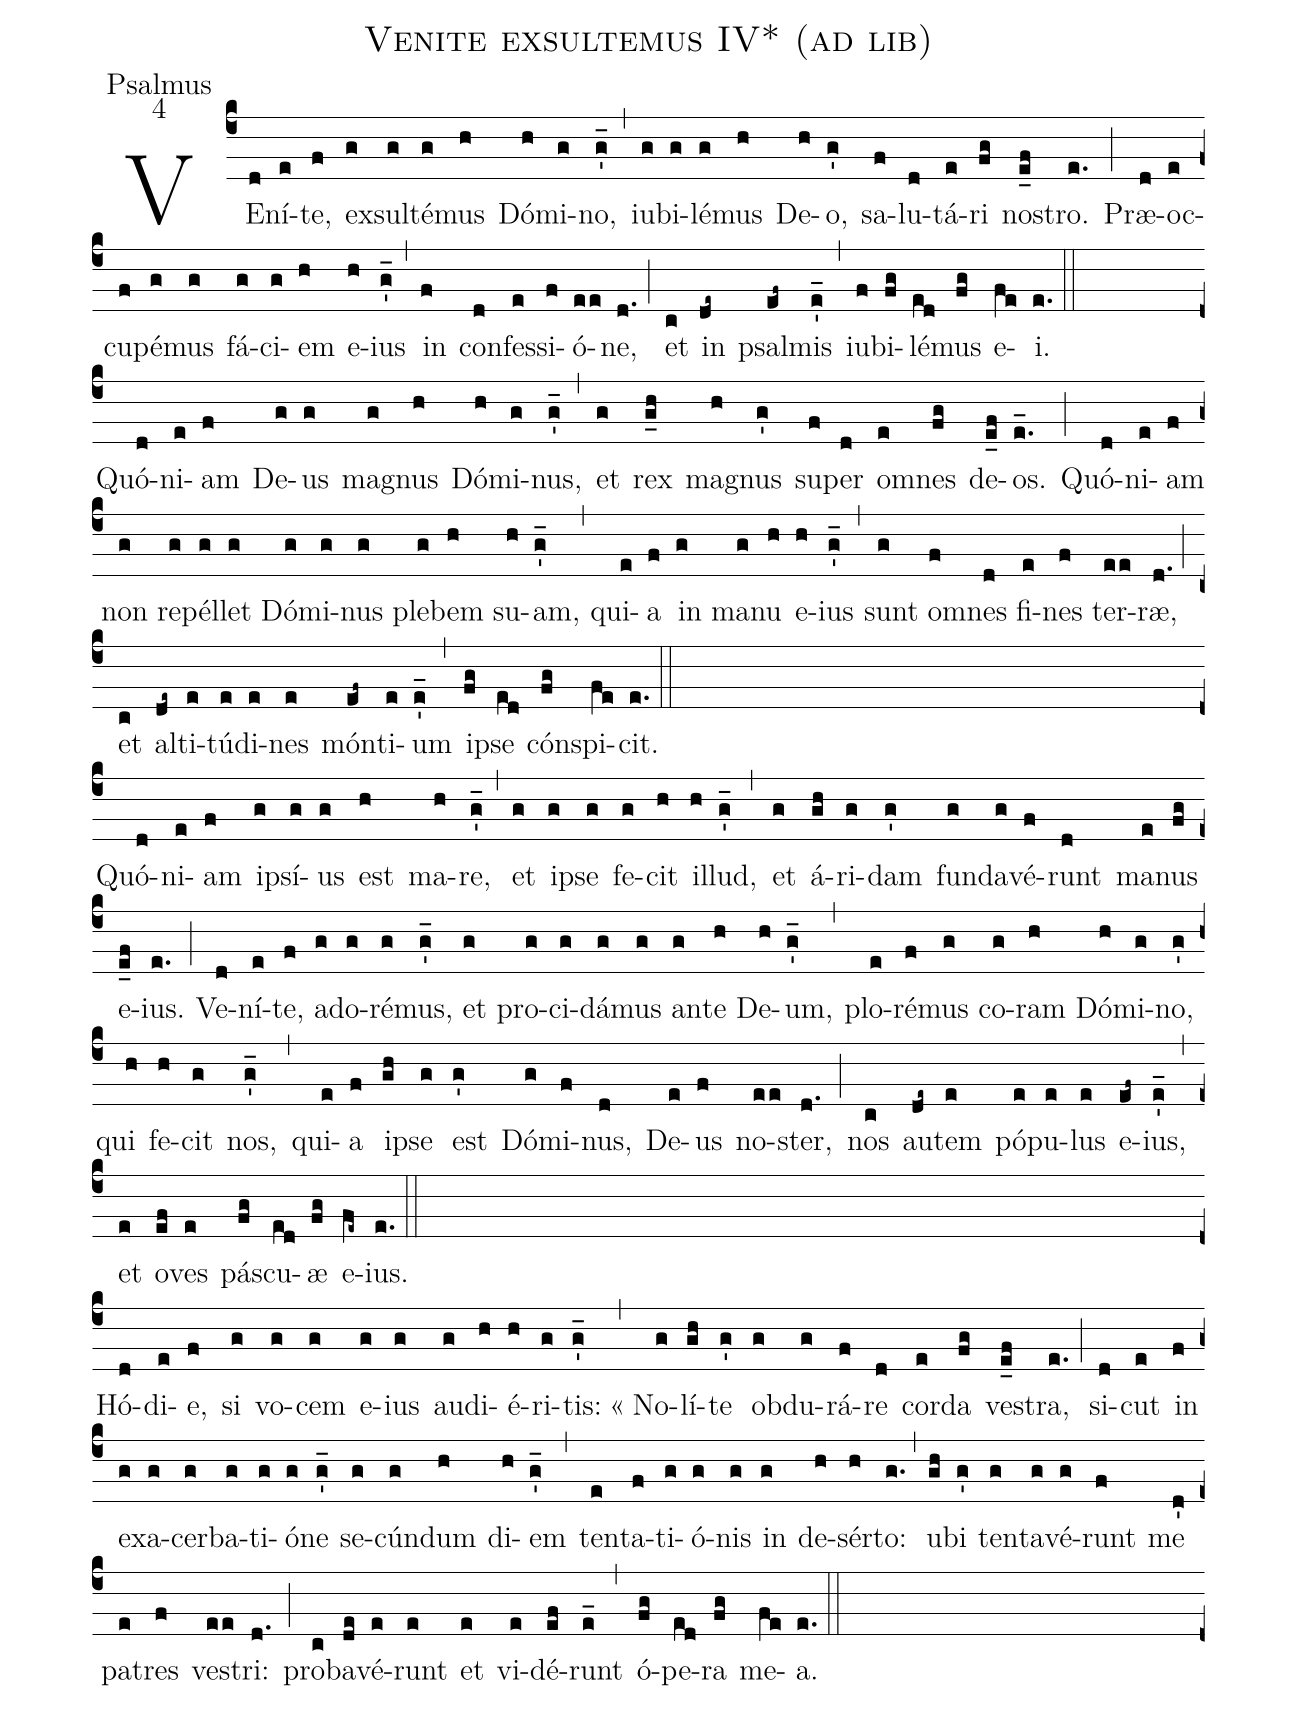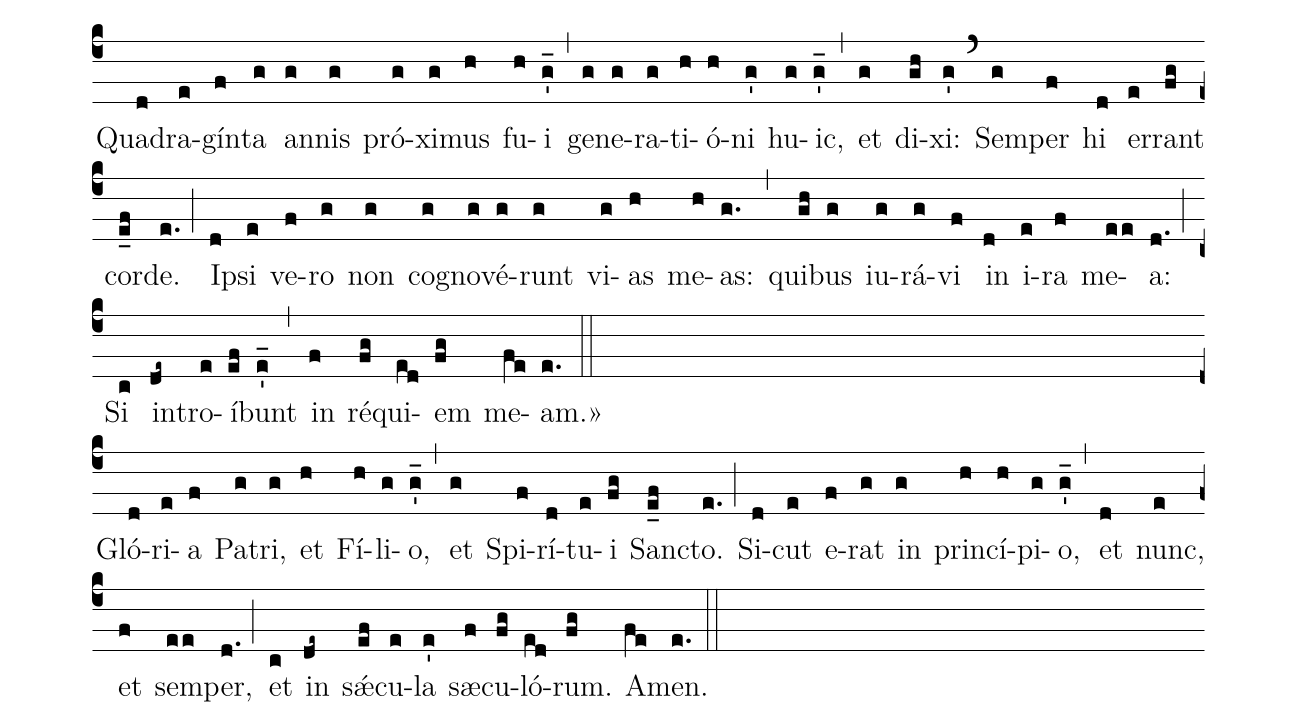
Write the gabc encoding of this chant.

name:Venite exsultemus IV* (ad lib);
office-part:Psalmus;
mode:4;
%%
(c4)VE(d)ní(e)te,(f) ex(g)sul(g)té(g)mus(h) Dó(h)mi(g)no,(g'_) (,) iu(g)bi(g)lé(g)mus(h) De(h)o,(g') sa(f)lu(d)tá(e)ri(fg) no(e_f)stro.(e.) (;) Præ(d)oc(e)cu(f)pé(g)mus(g) fá(g)ci(g)em(h) e(h)ius(g'_) (,) in(f) con(d)fes(e)si(f)ó(ee)ne,(d.) (;) et(c) in(de~) psal(ef~)mis(e'_) (,) iu(f)bi(fg)lé(ed)mus(fg) e(fe)i.(e.) (::Z)

Quó(d)ni(e)am(f) De(g)us(g) ma(g)gnus(h) Dó(h)mi(g)nus,(g'_) (,) et(g) rex(g_h) ma(h)gnus(g') su(f)per(d) om(e)nes(fg) de(e_f)os.(e_.) (;) Quó(d)ni(e)am(f) non(g) re(g)pél(g)let(g) Dó(g)mi(g)nus(g) ple(g)bem(h) su(h)am,(g_') (,) qui(e)a(f) in(g) ma(g)nu(h) e(h)ius(g_') (,) sunt(g) om(f)nes(d) fi(e)nes(f) ter(ee)ræ,(d.) (;) et(c) al(de~)ti(e)tú(e)di(e)nes(e) món(ef~)ti(e)um(e_') (,) i(fg)pse(ed) cón(fg)spi(fe)cit.(e.) (::Z)

Quó(d)ni(e)am(f) i(g)psí(g)us(g) est(h) ma(h)re,(g_') (,) et(g) i(g)pse(g) fe(g)cit(h) il(h)lud,(g_') (,) et(g) á(gh)ri(g)dam(g') fun(g)da(g)vé(f)runt(d) ma(e)nus(fg) e(e_f)ius.(e.) (;) Ve(d)ní(e)te,(f) a(g)do(g)ré(g)mus,(g_') et(g) pro(g)ci(g)dá(g)mus(g) an(g)te(h) De(h)um,(g_') (,) plo(e)ré(f)mus(g) co(g)ram(h) Dó(h)mi(g)no,(g') qui(h) fe(h)cit(g) nos,(g_') (,) qui(e)a(f) i(gh)pse(g) est(g') Dó(g)mi(f)nus,(d) De(e)us(f) no(ee)ster,(d.) (;) nos(c) au(de~)tem(e) pó(e)pu(e)lus(e) e(ef~)ius,(e_') (,) et(e) o(ef)ves(e) pá(fg)scu(ed)æ(fg) e(fe~)ius.(e.) (::Z)

Hó(d)di(e)e,(f) si(g) vo(g)cem(g) e(g)ius(g) au(g)di(h)é(h)ri(g)tis:(g_')  «(,)No(g)lí(gh)te(g') ob(g)du(g)rá(f)re(d) cor(e)da(fg) ve(e_f)stra,(e.) (;) si(d)cut(e) in(f) e(g)xa(g)cer(g)ba(g)ti(g)ó(g)ne(g_') se(g)cún(g)dum(h) di(h)em(g_') (,) ten(e)ta(f)ti(g)ó(g)nis(g) in(g) de(h)sér(h)to:(g.) (,) u(gh)bi(g') ten(g)ta(g)vé(g)runt(f) me(d') pa(e)tres(f) ve(ee)stri:(d.) (;) pro(c)ba(de)vé(e)runt(e) et(e) vi(e)dé(ef)runt(e_) (,) ó(fg)pe(ed)ra(fg) me(fe)a.(e.) (::Z)

Qua(d)dra(e)gín(f)ta(g) an(g)nis(g) pró(g)xi(g)mus(h) fu(h)i(g_') (,) ge(g)ne(g)ra(g)ti(h)ó(h)ni(g') hu(g)ic,(g_') (,) et(g) di(gh)xi:(g') (`) Sem(g)per(f) hi(d) er(e)rant(fg) cor(e_f)de.(e.) (;) I(d)psi(e) ve(f)ro(g) non(g) co(g)gno(g)vé(g)runt(g) vi(g)as(h) me(h)as:(g.) (,) qui(gh)bus(g) iu(g)rá(g)vi(f) in(d) i(e)ra(f) me(ee)a:(d.) (;) Si(c) in(de~)tro(e)í(ef)bunt(e_') (,) in(f) ré(fg)qui(ed)em(fg) me(fe)am.»(e.) (::Z)

Gló(d)ri(e)a(f) Pa(g)tri,(g) et(h) Fí(h)li(g)o,(g_') (,) et(g) Spi(f)rí(d)tu(e)i(fg) San(e_f)cto.(e.) (;) Si(d)cut(e) e(f)rat(g) in(g) prin(h)cí(h)pi(g)o,(g_') (,) et(d) nunc,(e) et(f) sem(ee)per,(d.) (;) et(c) in(de~) s{<sp>'ae</sp>}(ef)cu(e)la(e') sæ(f)cu(fg)ló(ed)rum.(fg) A(fe)men.(e.) (::)
